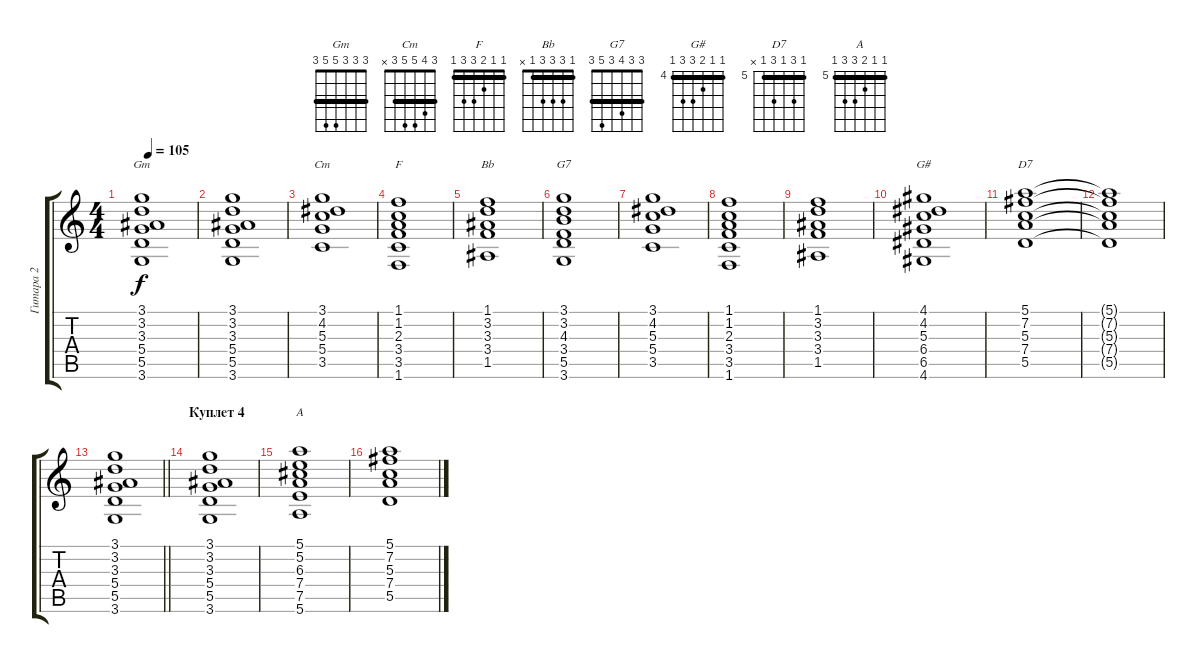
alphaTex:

\track ("Гитара 2" "Гитара 2") {solo instrument acousticguitarsteel}
\staff {score tabs}
\tuning (E4 B3 G3 D3 A2 E2) {hide}
\chord ("Gm" 3 3 3 5 5 3) {barre 3}
\chord ("Cm" 3 4 5 5 3 x) {barre 3}
\chord ("F" 1 1 2 3 3 1) {barre 1}
\chord ("Bb" 1 3 3 3 1 x) {barre 1}
\chord ("G7" 3 3 4 3 5 3) {barre 3}
\chord ("G#" 4 4 5 6 6 4) {firstfret 4 barre 4}
\chord ("D7" 5 7 5 7 5 x) {firstfret 5 barre 5}
\chord ("A" 5 5 6 7 7 5) {firstfret 5 barre 5}
\ts (4 4)
\tempo 105
\clef g2
\ks c
(3.1 3.2 3.3 5.4 5.5 3.6).1{ch "Gm" dy f} |
(3.1 3.2 3.3 5.4 5.5 3.6).1 |
(3.1 4.2 5.3 5.4 3.5).1{ch "Cm"} |
(1.1 1.2 2.3 3.4 3.5 1.6).1{ch "F"} |
(1.1 3.2 3.3 3.4 1.5).1{ch "Bb"} |
(3.1 3.2 4.3 3.4 5.5 3.6).1{ch "G7"} |
(3.1 4.2 5.3 5.4 3.5).1 |
(1.1 1.2 2.3 3.4 3.5 1.6).1 |
(1.1 3.2 3.3 3.4 1.5).1 |
(4.1 4.2 5.3 6.4 6.5 4.6).1{ch "G#"} |
(5.1 7.2 5.3 7.4 5.5).1{ch "D7"} |
(5.1{t} 7.2{t} 5.3{t} 7.4{t} 5.5{t}).1 |
\barLineRight lightlight
(3.1 3.2 3.3 5.4 5.5 3.6).1 |
\section ("" "Куплет 4")
(3.1 3.2 3.3 5.4 5.5 3.6).1{volume 10 balance 10 instrument acousticguitarsteel} |
(5.1 5.2 6.3 7.4 7.5 5.6).1{ch "A"} |
(5.1 7.2 5.3 7.4 5.5).1
